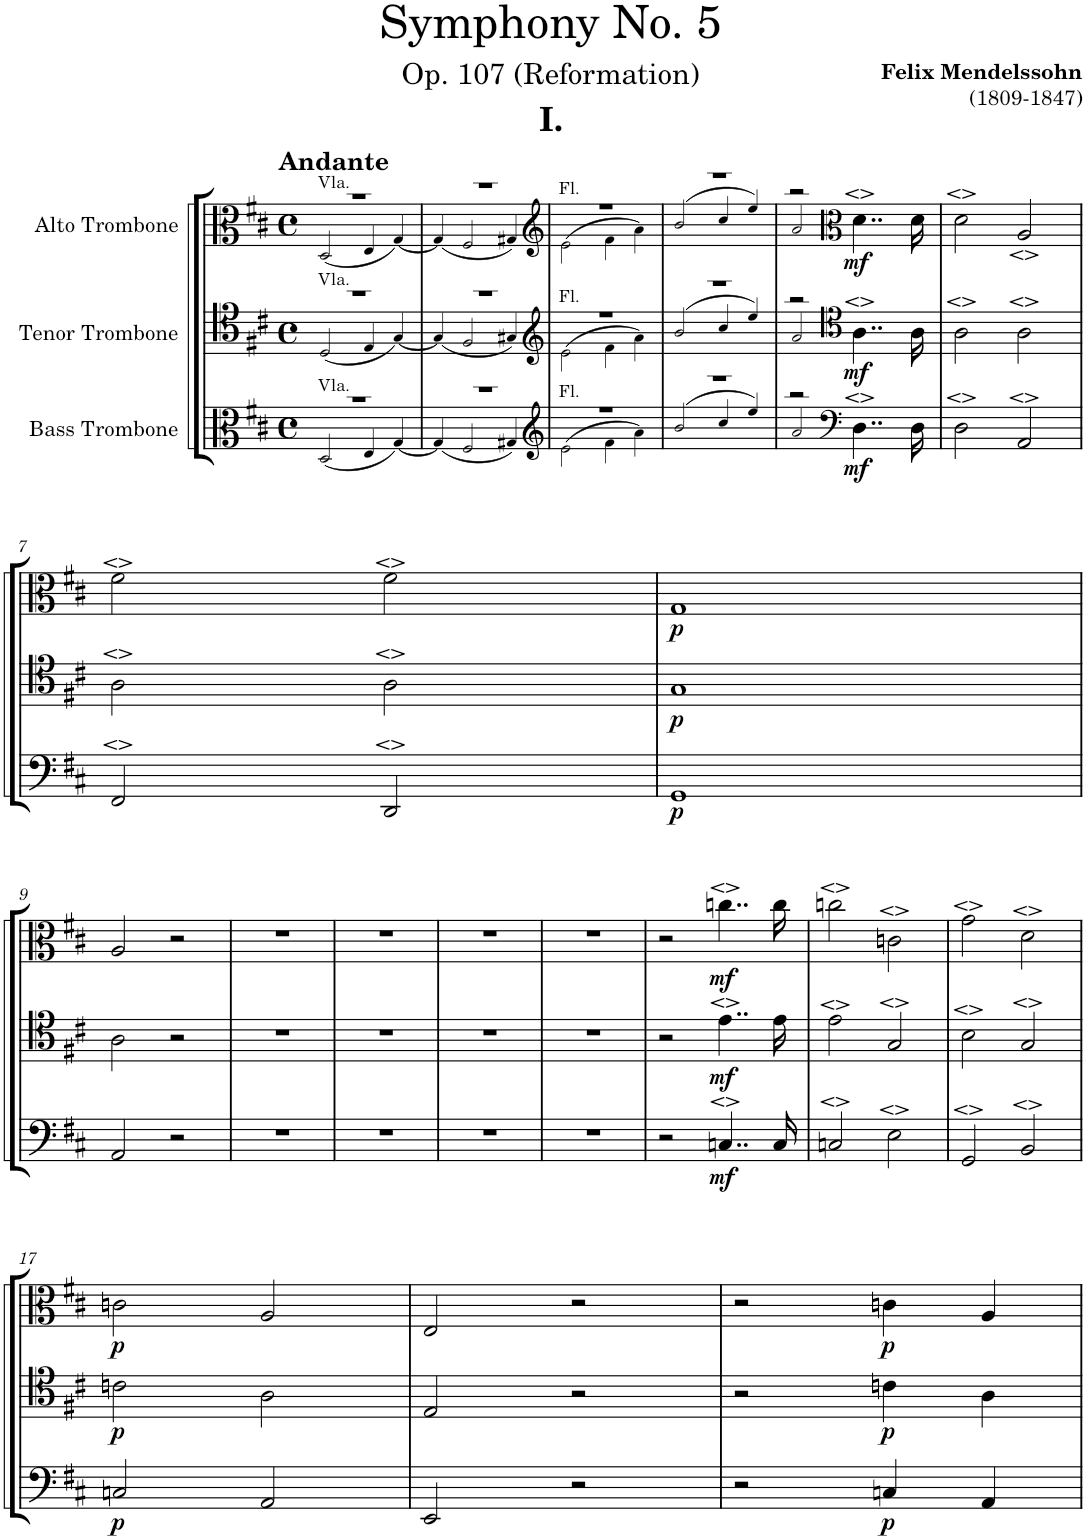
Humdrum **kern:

**kern	**dynam	**kern	**dynam	**kern	**dynam
*part3	*part3	*part2	*part2	*part1	*part1
*staff3	*staff3	*staff2	*staff2	*staff1	*staff1
*I"Bass Trombone	*	*I"Tenor Trombone	*	*I"Alto Trombone	*
*I'Trb	*	*I'Trb	*	*I'Trb	*
*clefC3	*	*clefC4	*	*clefC3	*
*k[f#c#]	*	*k[f#c#]	*	*k[f#c#]	*
*M4/4	*	*M4/4	*	*M4/4	*
*met(c)	*	*met(c)	*	*met(c)	*
=1	=1	=1	=1	=1	=1
*^	*	*^	*	*^	*
!	!	!	!	!	!	!LO:TX:a:B:t=I.	!	!
!	!	!	!	!	!	!LO:TX:a:B:t=Andante	!	!
!	!	!	!	!	!	!LO:TX:a:t=Vla.	!	!
!	!	!	!LO:TX:a:t=Vla.	!	!	!	!	!
!LO:TX:a:t=Vla.	!	!	!	!	!	!	!	!
1r	(<2D!/	.	1r	(<2D!/	.	1r	(<2D!/	.
.	4E!/	.	.	4E!/	.	.	4E!/	.
.	[<4G!/)	.	.	[<4G!/)	.	.	[<4G!/)	.
=2	=2	=2	=2	=2	=2	=2	=2	=2
1r	(4G!/]	.	1r	(4G!/]	.	1r	(4G!/]	.
.	2F#!/	.	.	2F#!/	.	.	2F#!/	.
.	4G#X!/)	.	.	4G#X!/)	.	.	4G#X!/)	.
=3	=3	=3	=3	=3	=3	=3	=3	=3
*clefG2	*	*	*clefG2	*	*	*clefG2	*	*
!	!	!	!	!	!	!LO:TX:a:t=Fl.	!	!
!	!	!	!LO:TX:a:t=Fl.	!	!	!	!	!
!LO:TX:a:t=Fl.	!	!	!	!	!	!	!	!
1r	(>2e!\	.	1r	(>2e!\	.	1r	(>2e!\	.
.	4f#!\	.	.	4f#!\	.	.	4f#!\	.
.	4a!\)	.	.	4a!\)	.	.	4a!\)	.
=4	=4	=4	=4	=4	=4	=4	=4	=4
1r	(>2b!/	.	1r	(>2b!/	.	1r	(>2b!/	.
.	4cc#!/	.	.	4cc#!/	.	.	4cc#!/	.
.	4ee!/)	.	.	4ee!/)	.	.	4ee!/)	.
=5	=5	=5	=5	=5	=5	=5	=5	=5
2r	2a!/	.	2r	2a!/	.	2r	2a!/	.
*clefF4	*	*	*clefC4	*	*	*clefC3	*	*
!	!	!LO:DY:b	!	!	!LO:DY:b	!	!	!LO:DY:b
4..D\	2ryy	mf	4..A\	2ryy	mf	4..d\	2ryy	mf
16D\	.	.	16A\	.	.	16d\	.	.
*v	*v	*	*	*	*	*v	*v	*
*	*	*v	*v	*	*	*
=6	=6	=6	=6	=6	=6
2D\	.	2A\	.	2d\	.
2AA/	.	2A\	.	2A/	.
!!LO:LB:g=z
=7	=7	=7	=7	=7	=7
2FF#/	.	2A\	.	2f#\	.
2DD/	.	2A\	.	2f#\	.
=8	=8	=8	=8	=8	=8
!	!LO:DY:b	!	!LO:DY:b	!	!LO:DY:b
1GG	p	1G	p	1G	p
!!LO:LB:g=z
=9	=9	=9	=9	=9	=9
2AA/	.	2A\	.	2A/	.
2r	.	2r	.	2r	.
=10	=10	=10	=10	=10	=10
1r	.	1r	.	1r	.
=11	=11	=11	=11	=11	=11
1r	.	1r	.	1r	.
=12	=12	=12	=12	=12	=12
1r	.	1r	.	1r	.
=13	=13	=13	=13	=13	=13
1r	.	1r	.	1r	.
=14	=14	=14	=14	=14	=14
2r	.	2r	.	2r	.
!	!LO:DY:b	!	!LO:DY:b	!	!LO:DY:b
4..Cn/	mf	4..e\	mf	4..ccn\	mf
16C/	.	16e\	.	16cc\	.
=15	=15	=15	=15	=15	=15
2Cn/	.	2e\	.	2ccn\	.
2E\	.	2G/	.	2cn\	.
=16	=16	=16	=16	=16	=16
2GG/	.	2B\	.	2g\	.
2BB/	.	2G/	.	2d\	.
!!LO:LB:g=z
=17	=17	=17	=17	=17	=17
!	!LO:DY:b	!	!LO:DY:b	!	!LO:DY:b
2Cn/	p	2cn\	p	2cn\	p
2AA/	.	2A\	.	2A/	.
=18	=18	=18	=18	=18	=18
2EE/	.	2E/	.	2E/	.
2r	.	2r	.	2r	.
=19	=19	=19	=19	=19	=19
2r	.	2r	.	2r	.
!	!LO:DY:b	!	!LO:DY:b	!	!LO:DY:b
4Cn/	p	4cn\	p	4cn\	p
4AA/	.	4A\	.	4A/	.
=	=	=	=	=	=
*-	*-	*-	*-	*-	*-
